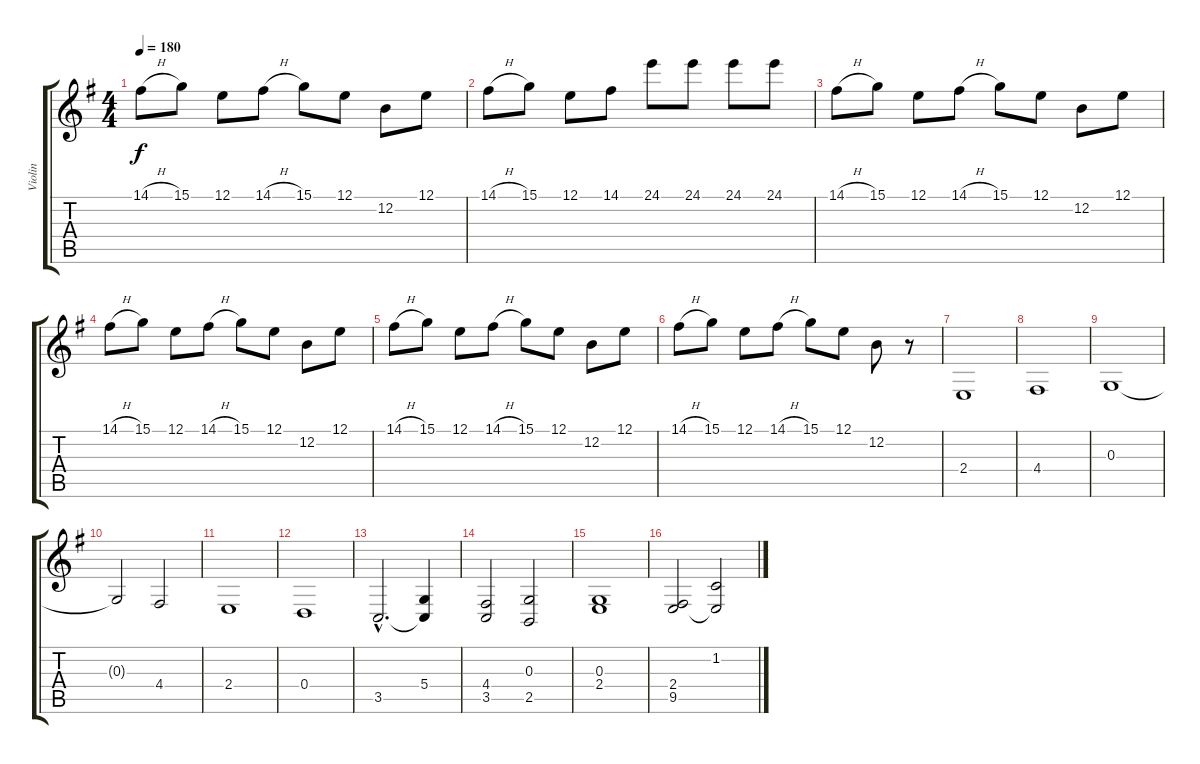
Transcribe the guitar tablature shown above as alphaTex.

\track ("Violin" "Violin") {instrument violin}
\staff {score tabs}
\tuning (E4 B3 G3 D3 A2 E2) {hide}
\ts (4 4)
\tempo 180
\clef g2
\ks g
14.1{h}.8{dy f} 15.1.8 12.1.8 14.1{h}.8 15.1.8 12.1.8 12.2.8 12.1.8 |
14.1{h}.8 15.1.8 12.1.8 14.1.8 24.1.8 24.1.8 24.1.8 24.1.8 |
14.1{h}.8 15.1.8 12.1.8 14.1{h}.8 15.1.8 12.1.8 12.2.8 12.1.8 |
14.1{h}.8 15.1.8 12.1.8 14.1{h}.8 15.1.8 12.1.8 12.2.8 12.1.8 |
14.1{h}.8 15.1.8 12.1.8 14.1{h}.8 15.1.8 12.1.8 12.2.8 12.1.8 |
14.1{h}.8 15.1.8 12.1.8 14.1{h}.8 15.1.8 12.1.8 12.2.8 r.8 |
2.4.1 |
4.4.1 |
0.3.1 |
0.3{t}.2 4.4.2 |
2.4.1 |
0.4.1 |
3.5{hac}.2{d} (5.4 3.5{t}).4 |
(4.4 3.5).2 (0.3 2.5).2 |
(0.3 2.4).1 |
(2.4 9.5).2 (1.2 2.4{t}).2
